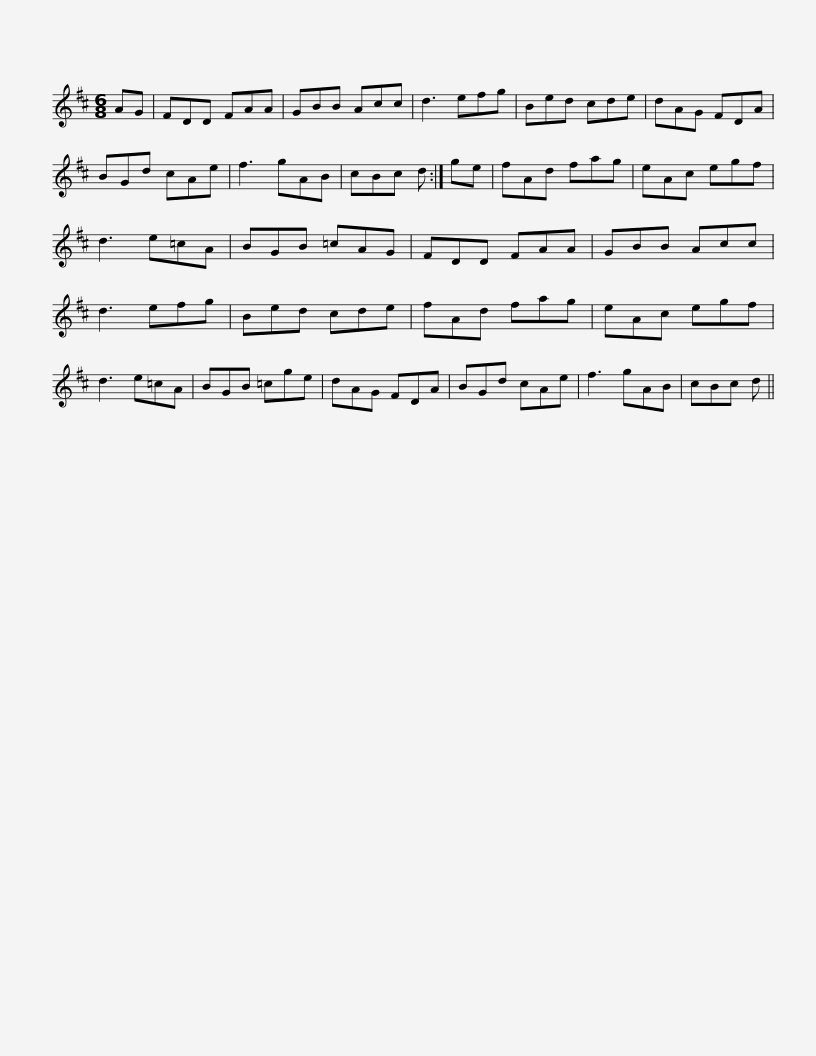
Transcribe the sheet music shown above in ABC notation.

X:1
L:1/8
M:6/8
I:linebreak $
K:D
V:1 treble
V:1
 AG | FDD FAA | GBB Acc | d3 efg | Bed cde | %5
 dAG FDA | BGd cAe | f3 gAB |$ cBc d :| ge | %10
 fAd fag | eAc egf | d3 e=cA | BGB =cAG | FDD FAA | %15
 GBB Acc |$ d3 efg | Bed cde | fAd fag | eAc egf | %20
 d3 e=cA | BGB =cge | dAG FDA |$ BGd cAe | f3 gAB | %25
 cBc d || %26
